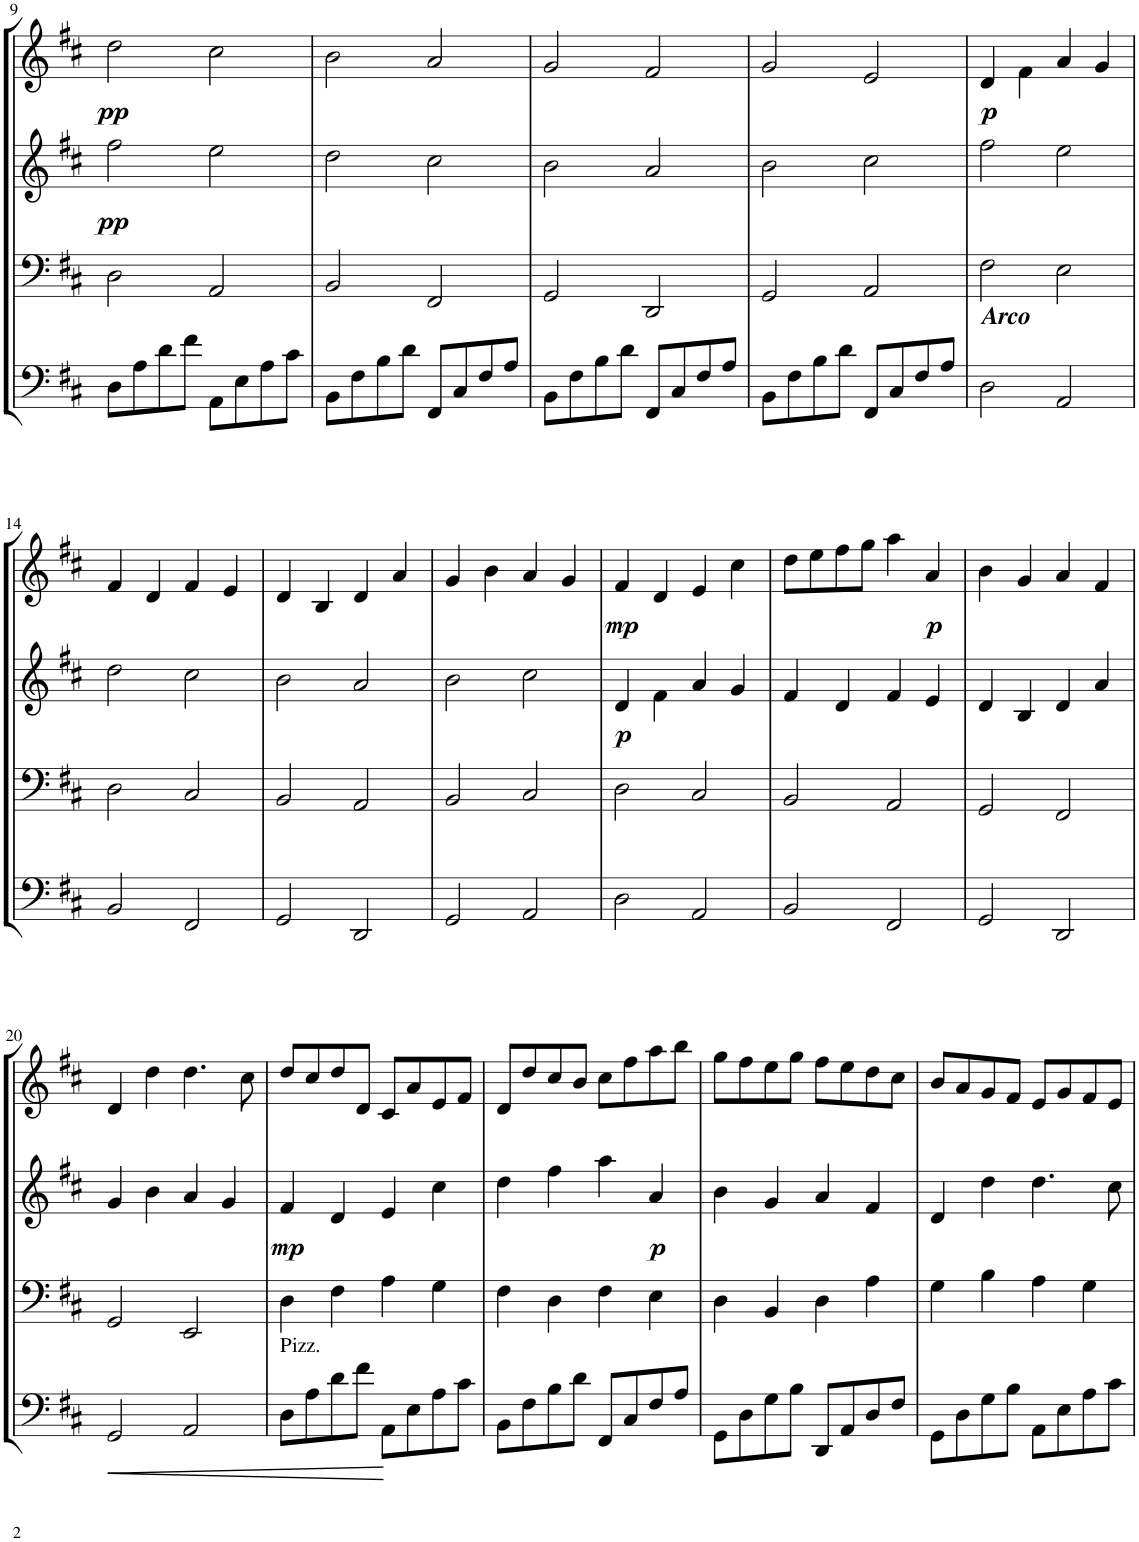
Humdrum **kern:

**kern	**dynam	**kern	**kern	**dynam	**kern	**dynam
*part4	*part4	*part3	*part2	*part2	*part1	*part1
*staff4	*staff4	*staff3	*staff2	*staff2	*staff1	*staff1
*I"Violoncello II	*	*I"Violoncello I	*I"Violin II	*	*I"Violin I	*
*I'Vc	*	*	*I'Vln	*	*I'Vln	*
!!LO:PB:g=z
*clefF4	*	*clefF4	*clefG2	*	*clefG2	*
*k[f#c#]	*	*k[f#c#]	*k[f#c#]	*	*k[f#c#]	*
*M4/4	*	*M4/4	*M4/4	*	*M4/4	*
=9	=9	=9	=9	=9	=9	=9
!	!	!	!	!LO:DY:b	!	!LO:DY:b
8D\L	.	2D\	2ff#\	pp	2dd\	pp
8A\	.	.	.	.	.	.
8d\	.	.	.	.	.	.
8f#\J	.	.	.	.	.	.
8AA\L	.	2AA/	2ee\	.	2cc#\	.
8E\	.	.	.	.	.	.
8A\	.	.	.	.	.	.
8c#\J	.	.	.	.	.	.
=10	=10	=10	=10	=10	=10	=10
8BB\L	.	2BB/	2dd\	.	2b\	.
8F#\	.	.	.	.	.	.
8B\	.	.	.	.	.	.
8d\J	.	.	.	.	.	.
8FF#/L	.	2FF#/	2cc#\	.	2a/	.
8C#/	.	.	.	.	.	.
8F#/	.	.	.	.	.	.
8A/J	.	.	.	.	.	.
=11	=11	=11	=11	=11	=11	=11
8BB\L	.	2GG/	2b\	.	2g/	.
8F#\	.	.	.	.	.	.
8B\	.	.	.	.	.	.
8d\J	.	.	.	.	.	.
8FF#/L	.	2DD/	2a/	.	2f#/	.
8C#/	.	.	.	.	.	.
8F#/	.	.	.	.	.	.
8A/J	.	.	.	.	.	.
=12	=12	=12	=12	=12	=12	=12
8BB\L	.	2GG/	2b\	.	2g/	.
8F#\	.	.	.	.	.	.
8B\	.	.	.	.	.	.
8d\J	.	.	.	.	.	.
8FF#/L	.	2AA/	2cc#\	.	2e/	.
8C#/	.	.	.	.	.	.
8F#/	.	.	.	.	.	.
8A/J	.	.	.	.	.	.
=13	=13	=13	=13	=13	=13	=13
!LO:TX:a:Bi:t=Arco	!	!	!	!	!	!
!	!	!	!	!	!	!LO:DY:b
2D\	.	2F#\	2ff#\	.	4d/	p
.	.	.	.	.	4f#\	.
2AA/	.	2E\	2ee\	.	4a/	.
.	.	.	.	.	4g/	.
!!LO:LB:g=z
=14	=14	=14	=14	=14	=14	=14
2BB/	.	2D\	2dd\	.	4f#/	.
.	.	.	.	.	4d/	.
2FF#/	.	2C#/	2cc#\	.	4f#/	.
.	.	.	.	.	4e/	.
=15	=15	=15	=15	=15	=15	=15
2GG/	.	2BB/	2b\	.	4d/	.
.	.	.	.	.	4B/	.
2DD/	.	2AA/	2a/	.	4d/	.
.	.	.	.	.	4a/	.
=16	=16	=16	=16	=16	=16	=16
2GG/	.	2BB/	2b\	.	4g/	.
.	.	.	.	.	4b\	.
2AA/	.	2C#/	2cc#\	.	4a/	.
.	.	.	.	.	4g/	.
=17	=17	=17	=17	=17	=17	=17
!	!	!	!	!LO:DY:b	!	!LO:DY:b
2D\	.	2D\	4d/	p	4f#/	mp
.	.	.	4f#\	.	4d/	.
2AA/	.	2C#/	4a/	.	4e/	.
.	.	.	4g/	.	4cc#\	.
=18	=18	=18	=18	=18	=18	=18
2BB/	.	2BB/	4f#/	.	8dd\L	.
.	.	.	.	.	8ee\	.
.	.	.	4d/	.	8ff#\	.
.	.	.	.	.	8gg\J	.
2FF#/	.	2AA/	4f#/	.	4aa\	.
!	!	!	!	!	!	!LO:DY:b
.	.	.	4e/	.	4a/	p
=19	=19	=19	=19	=19	=19	=19
2GG/	.	2GG/	4d/	.	4b\	.
.	.	.	4B/	.	4g/	.
2DD/	.	2FF#/	4d/	.	4a/	.
.	.	.	4a/	.	4f#/	.
!!LO:LB:g=z
=20	=20	=20	=20	=20	=20	=20
!	!LO:HP:b	!	!	!	!	!
2GG/	<	2GG/	4g/	.	4d/	.
.	.	.	4b\	.	4dd\	.
2AA/	.	2EE/	4a/	.	4.dd\	.
.	.	.	4g/	.	.	.
.	.	.	.	.	8cc#\	.
=21	=21	=21	=21	=21	=21	=21
!LO:TX:a:t=Pizz.	!	!	!	!	!	!
!	!	!	!	!LO:DY:b	!	!
8D\L	.	4D\	4f#/	mp	8dd/L	.
8A\	.	.	.	.	8cc#/	.
8d\	.	4F#\	4d/	.	8dd/	.
8f#\J	.	.	.	.	8d/J	.
8AA\L	.	4A\	4e/	.	8c#/L	.
8E\	.	.	.	.	8a/	.
8A\	.	4G\	4cc#\	.	8e/	.
8c#\J	.	.	.	.	8f#/J	.
.	[	.	.	.	.	.
=22	=22	=22	=22	=22	=22	=22
8BB\L	.	4F#\	4dd\	.	8d/L	.
8F#\	.	.	.	.	8dd/	.
8B\	.	4D\	4ff#\	.	8cc#/	.
8d\J	.	.	.	.	8b/J	.
8FF#/L	.	4F#\	4aa\	.	8cc#\L	.
8C#/	.	.	.	.	8ff#\	.
!	!	!	!	!LO:DY:b	!	!
8F#/	.	4E\	4a/	p	8aa\	.
8A/J	.	.	.	.	8bb\J	.
=23	=23	=23	=23	=23	=23	=23
8GG\L	.	4D\	4b\	.	8gg\L	.
8D\	.	.	.	.	8ff#\	.
8G\	.	4BB/	4g/	.	8ee\	.
8B\J	.	.	.	.	8gg\J	.
8DD/L	.	4D\	4a/	.	8ff#\L	.
8AA/	.	.	.	.	8ee\	.
8D/	.	4A\	4f#/	.	8dd\	.
8F#/J	.	.	.	.	8cc#\J	.
=24	=24	=24	=24	=24	=24	=24
8GG\L	.	4G\	4d/	.	8b/L	.
8D\	.	.	.	.	8a/	.
8G\	.	4B\	4dd\	.	8g/	.
8B\J	.	.	.	.	8f#/J	.
8AA\L	.	4A\	4.dd\	.	8e/L	.
8E\	.	.	.	.	8g/	.
8A\	.	4G\	.	.	8f#/	.
8c#\J	.	.	8cc#\	.	8e/J	.
=	=	=	=	=	=	=
*-	*-	*-	*-	*-	*-	*-
